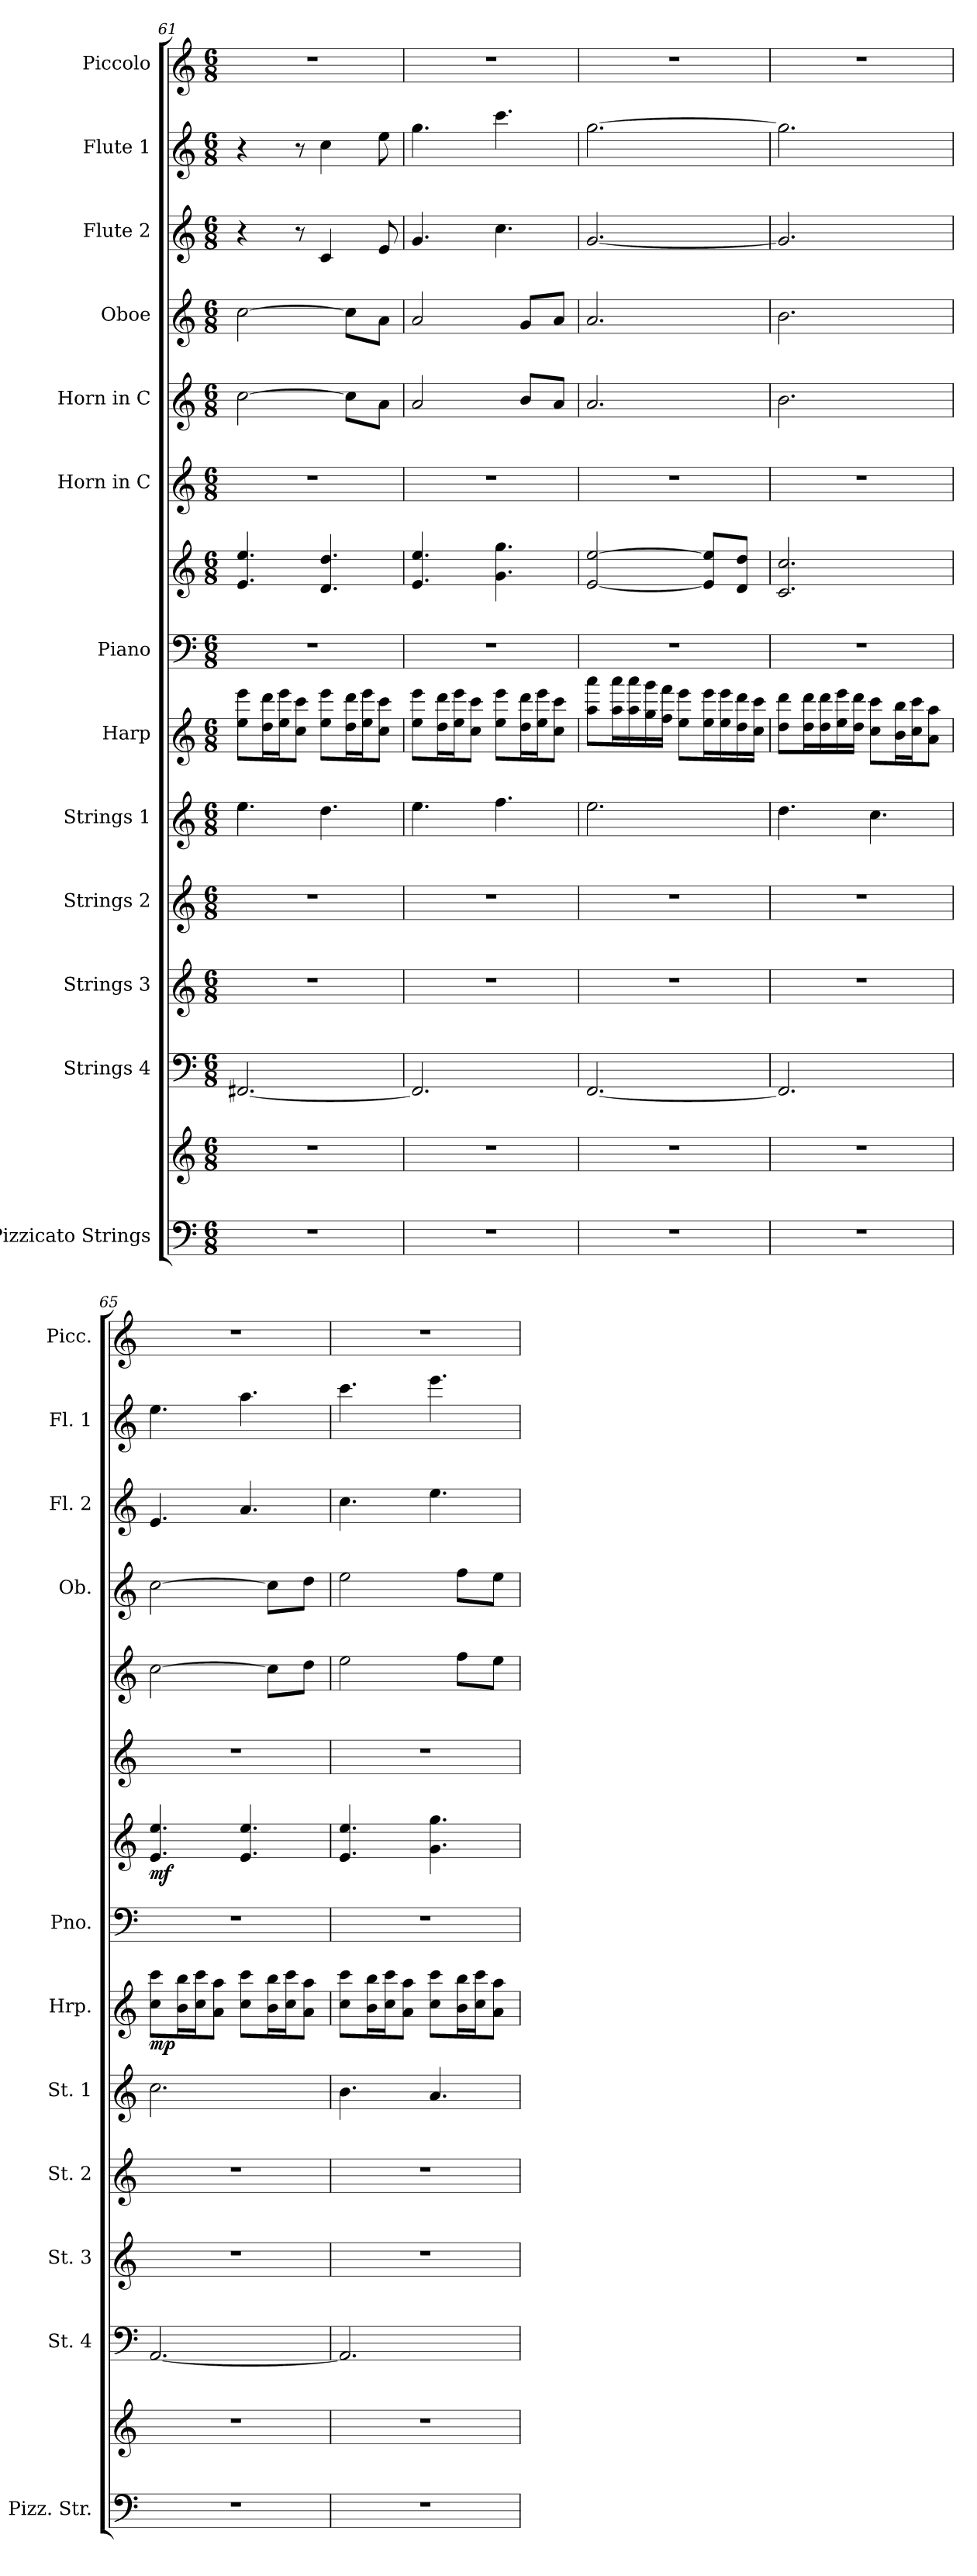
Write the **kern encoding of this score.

**kern	**kern	**kern	**kern	**kern	**kern	**kern	**dynam	**kern	**kern	**dynam	**kern	**kern	**kern	**kern	**kern	**kern
*part13	*part13	*part12	*part11	*part10	*part9	*part8	*part8	*part7	*part7	*part7	*part6	*part5	*part4	*part3	*part2	*part1
*staff15	*staff14	*staff13	*staff12	*staff11	*staff10	*staff9	*staff9	*staff8	*staff7	*staff7/8	*staff6	*staff5	*staff4	*staff3	*staff2	*staff1
*I"Pizzicato Strings	*	*I"Strings 4	*I"Strings 3	*I"Strings 2	*I"Strings 1	*I"Harp	*	*I"Piano	*	*	*I"Horn in C	*I"Horn in C	*I"Oboe	*I"Flute 2	*I"Flute 1	*I"Piccolo
*I'Pizz. Str.	*	*I'St. 4	*I'St. 3	*I'St. 2	*I'St. 1	*I'Hrp.	*	*I'Pno.	*	*	*	*	*I'Ob.	*I'Fl. 2	*I'Fl. 1	*I'Picc.
!!LO:LB:g=z
*clefF4	*clefG2	*clefF4	*clefG2	*clefG2	*clefG2	*clefG2	*	*clefF4	*clefG2	*	*clefG2	*clefG2	*clefG2	*clefG2	*clefG2	*clefG2
*	*	*	*	*	*	*	*	*	*	*	*ITrd7c12	*ITrd7c12	*	*	*	*ITrd-7c-12
*k[]	*k[]	*k[]	*k[]	*k[]	*k[]	*k[]	*	*k[]	*k[]	*	*k[]	*k[]	*k[]	*k[]	*k[]	*k[]
*M6/8	*M6/8	*M6/8	*M6/8	*M6/8	*M6/8	*M6/8	*	*M6/8	*M6/8	*	*M6/8	*M6/8	*M6/8	*M6/8	*M6/8	*M6/8
=61	=61	=61	=61	=61	=61	=61	=61	=61	=61	=61	=61	=61	=61	=61	=61	=61
2.r	2.r	[2.FF#X/	2.r	2.r	4.ee\	8ee\ 8eee\L	.	2.r	4.e/ 4.ee/	.	2.r	[2c\	[2cc\	4r	4r	2.r
.	.	.	.	.	.	16dd\ 16ddd\L	.	.	.	.	.	.	.	.	.	.
.	.	.	.	.	.	16ee\ 16eee\J	.	.	.	.	.	.	.	.	.	.
.	.	.	.	.	.	8cc\ 8ccc\J	.	.	.	.	.	.	.	8r	8r	.
.	.	.	.	.	4.dd\	8ee\ 8eee\L	.	.	4.d/ 4.dd/	.	.	.	.	4c/	4cc\	.
.	.	.	.	.	.	16dd\ 16ddd\L	.	.	.	.	.	8c\L]	8cc\L]	.	.	.
.	.	.	.	.	.	16ee\ 16eee\J	.	.	.	.	.	.	.	.	.	.
.	.	.	.	.	.	8cc\ 8ccc\J	.	.	.	.	.	8A\J	8a\J	8e/	8ee\	.
=62	=62	=62	=62	=62	=62	=62	=62	=62	=62	=62	=62	=62	=62	=62	=62	=62
2.r	2.r	2.FF#/]	2.r	2.r	4.ee\	8ee\ 8eee\L	.	2.r	4.e/ 4.ee/	.	2.r	2A/	2a/	4.g/	4.gg\	2.r
.	.	.	.	.	.	16dd\ 16ddd\L	.	.	.	.	.	.	.	.	.	.
.	.	.	.	.	.	16ee\ 16eee\J	.	.	.	.	.	.	.	.	.	.
.	.	.	.	.	.	8cc\ 8ccc\J	.	.	.	.	.	.	.	.	.	.
.	.	.	.	.	4.ff\	8ee\ 8eee\L	.	.	4.g\ 4.gg\	.	.	.	.	4.cc\	4.ccc\	.
.	.	.	.	.	.	16dd\ 16ddd\L	.	.	.	.	.	8B/L	8g/L	.	.	.
.	.	.	.	.	.	16ee\ 16eee\J	.	.	.	.	.	.	.	.	.	.
.	.	.	.	.	.	8cc\ 8ccc\J	.	.	.	.	.	8A/J	8a/J	.	.	.
=63	=63	=63	=63	=63	=63	=63	=63	=63	=63	=63	=63	=63	=63	=63	=63	=63
2.r	2.r	[2.FF/	2.r	2.r	2.ee\	8aa\ 8aaa\L	.	2.r	[2e/ [2ee/	.	2.r	2.A/	2.a/	[2.g/	[2.gg\	2.r
.	.	.	.	.	.	16aa\ 16aaa\L	.	.	.	.	.	.	.	.	.	.
.	.	.	.	.	.	16aa\ 16aaa\	.	.	.	.	.	.	.	.	.	.
.	.	.	.	.	.	16gg\ 16ggg\	.	.	.	.	.	.	.	.	.	.
.	.	.	.	.	.	16ff\ 16fff\JJ	.	.	.	.	.	.	.	.	.	.
.	.	.	.	.	.	8ee\ 8eee\L	.	.	.	.	.	.	.	.	.	.
.	.	.	.	.	.	16ee\ 16eee\L	.	.	8e/] 8ee/]L	.	.	.	.	.	.	.
.	.	.	.	.	.	16ee\ 16eee\	.	.	.	.	.	.	.	.	.	.
.	.	.	.	.	.	16dd\ 16ddd\	.	.	8d/ 8dd/J	.	.	.	.	.	.	.
.	.	.	.	.	.	16cc\ 16ccc\JJ	.	.	.	.	.	.	.	.	.	.
=64	=64	=64	=64	=64	=64	=64	=64	=64	=64	=64	=64	=64	=64	=64	=64	=64
2.r	2.r	2.FF/]	2.r	2.r	4.dd\	8dd\ 8ddd\L	.	2.r	2.c/ 2.cc/	.	2.r	2.B\	2.b\	2.g/]	2.gg\]	2.r
.	.	.	.	.	.	16dd\ 16ddd\L	.	.	.	.	.	.	.	.	.	.
.	.	.	.	.	.	16dd\ 16ddd\	.	.	.	.	.	.	.	.	.	.
.	.	.	.	.	.	16ee\ 16eee\	.	.	.	.	.	.	.	.	.	.
.	.	.	.	.	.	16dd\ 16ddd\JJ	.	.	.	.	.	.	.	.	.	.
.	.	.	.	.	4.cc\	8cc\ 8ccc\L	.	.	.	.	.	.	.	.	.	.
.	.	.	.	.	.	16b\ 16bb\L	.	.	.	.	.	.	.	.	.	.
.	.	.	.	.	.	16cc\ 16ccc\J	.	.	.	.	.	.	.	.	.	.
.	.	.	.	.	.	8a\ 8aa\J	.	.	.	.	.	.	.	.	.	.
!!LO:PB:g=z
=65	=65	=65	=65	=65	=65	=65	=65	=65	=65	=65	=65	=65	=65	=65	=65	=65
!	!	!	!	!	!	!	!LO:DY:b	!	!	!LO:DY:b	!	!	!	!	!	!
2.r	2.r	[2.AA/	2.r	2.r	2.cc\	8cc\ 8ccc\L	mp	2.r	4.e/ 4.ee/	mf	2.r	[2c\	[2cc\	4.e/	4.ee\	2.r
.	.	.	.	.	.	16b\ 16bb\L	.	.	.	.	.	.	.	.	.	.
.	.	.	.	.	.	16cc\ 16ccc\J	.	.	.	.	.	.	.	.	.	.
.	.	.	.	.	.	8a\ 8aa\J	.	.	.	.	.	.	.	.	.	.
.	.	.	.	.	.	8cc\ 8ccc\L	.	.	4.e/ 4.ee/	.	.	.	.	4.a/	4.aa\	.
.	.	.	.	.	.	16b\ 16bb\L	.	.	.	.	.	8c\L]	8cc\L]	.	.	.
.	.	.	.	.	.	16cc\ 16ccc\J	.	.	.	.	.	.	.	.	.	.
.	.	.	.	.	.	8a\ 8aa\J	.	.	.	.	.	8d\J	8dd\J	.	.	.
=66	=66	=66	=66	=66	=66	=66	=66	=66	=66	=66	=66	=66	=66	=66	=66	=66
2.r	2.r	2.AA/]	2.r	2.r	4.b\	8cc\ 8ccc\L	.	2.r	4.e/ 4.ee/	.	2.r	2e\	2ee\	4.cc\	4.ccc\	2.r
.	.	.	.	.	.	16b\ 16bb\L	.	.	.	.	.	.	.	.	.	.
.	.	.	.	.	.	16cc\ 16ccc\J	.	.	.	.	.	.	.	.	.	.
.	.	.	.	.	.	8a\ 8aa\J	.	.	.	.	.	.	.	.	.	.
.	.	.	.	.	4.a/	8cc\ 8ccc\L	.	.	4.g\ 4.gg\	.	.	.	.	4.ee\	4.eee\	.
.	.	.	.	.	.	16b\ 16bb\L	.	.	.	.	.	8f\L	8ff\L	.	.	.
.	.	.	.	.	.	16cc\ 16ccc\J	.	.	.	.	.	.	.	.	.	.
.	.	.	.	.	.	8a\ 8aa\J	.	.	.	.	.	8e\J	8ee\J	.	.	.
=	=	=	=	=	=	=	=	=	=	=	=	=	=	=	=	=
*-	*-	*-	*-	*-	*-	*-	*-	*-	*-	*-	*-	*-	*-	*-	*-	*-
